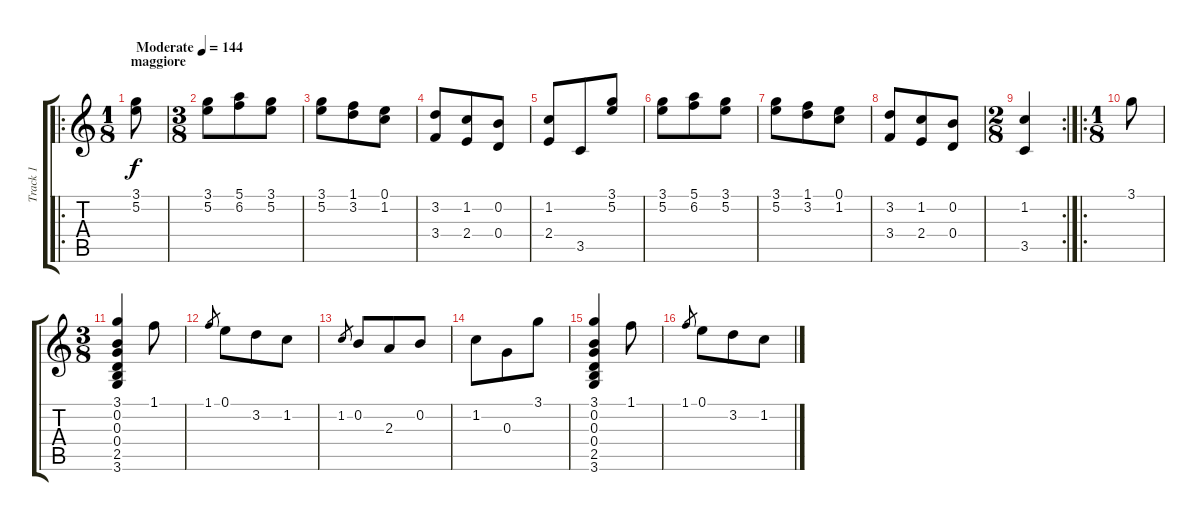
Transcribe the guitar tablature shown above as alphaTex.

\track ("Track 1" "Track 1") {instrument acousticguitarsteel}
\staff {score tabs}
\tuning (E4 B3 G3 D3 A2 E2) {hide}
\ro
\ts (1 8)
\section ("" "maggiore")
\tempo (144 "Moderate")
\clef g2
\ks c
(3.1 5.2).8{dy f instrument acousticguitarsteel} |
\ts (3 8)
(3.1 5.2).8 (5.1 6.2).8 (3.1 5.2).8 |
(3.1 5.2).8 (1.1 3.2).8 (0.1 1.2).8 |
(3.2 3.4).8 (1.2 2.4).8 (0.2 0.4).8 |
(1.2 2.4).8 3.5.8 (3.1 5.2).8 |
(3.1 5.2).8 (5.1 6.2).8 (3.1 5.2).8 |
(3.1 5.2).8 (1.1 3.2).8 (0.1 1.2).8 |
(3.2 3.4).8 (1.2 2.4).8 (0.2 0.4).8 |
\rc 2
\ts (2 8)
(1.2 3.5).4 |
\ro
\ts (1 8)
3.1.8 |
\ts (3 8)
(3.1 0.2 0.3 0.4 2.5 3.6).4 1.1.8 |
1.1.8{gr} 0.1.8 3.2.8 1.2.8 |
1.2.8{gr} 0.2.8 2.3.8 0.2.8 |
1.2.8 0.3.8 3.1.8 |
(3.1 0.2 0.3 0.4 2.5 3.6).4 1.1.8 |
1.1.8{gr} 0.1.8 3.2.8 1.2.8
